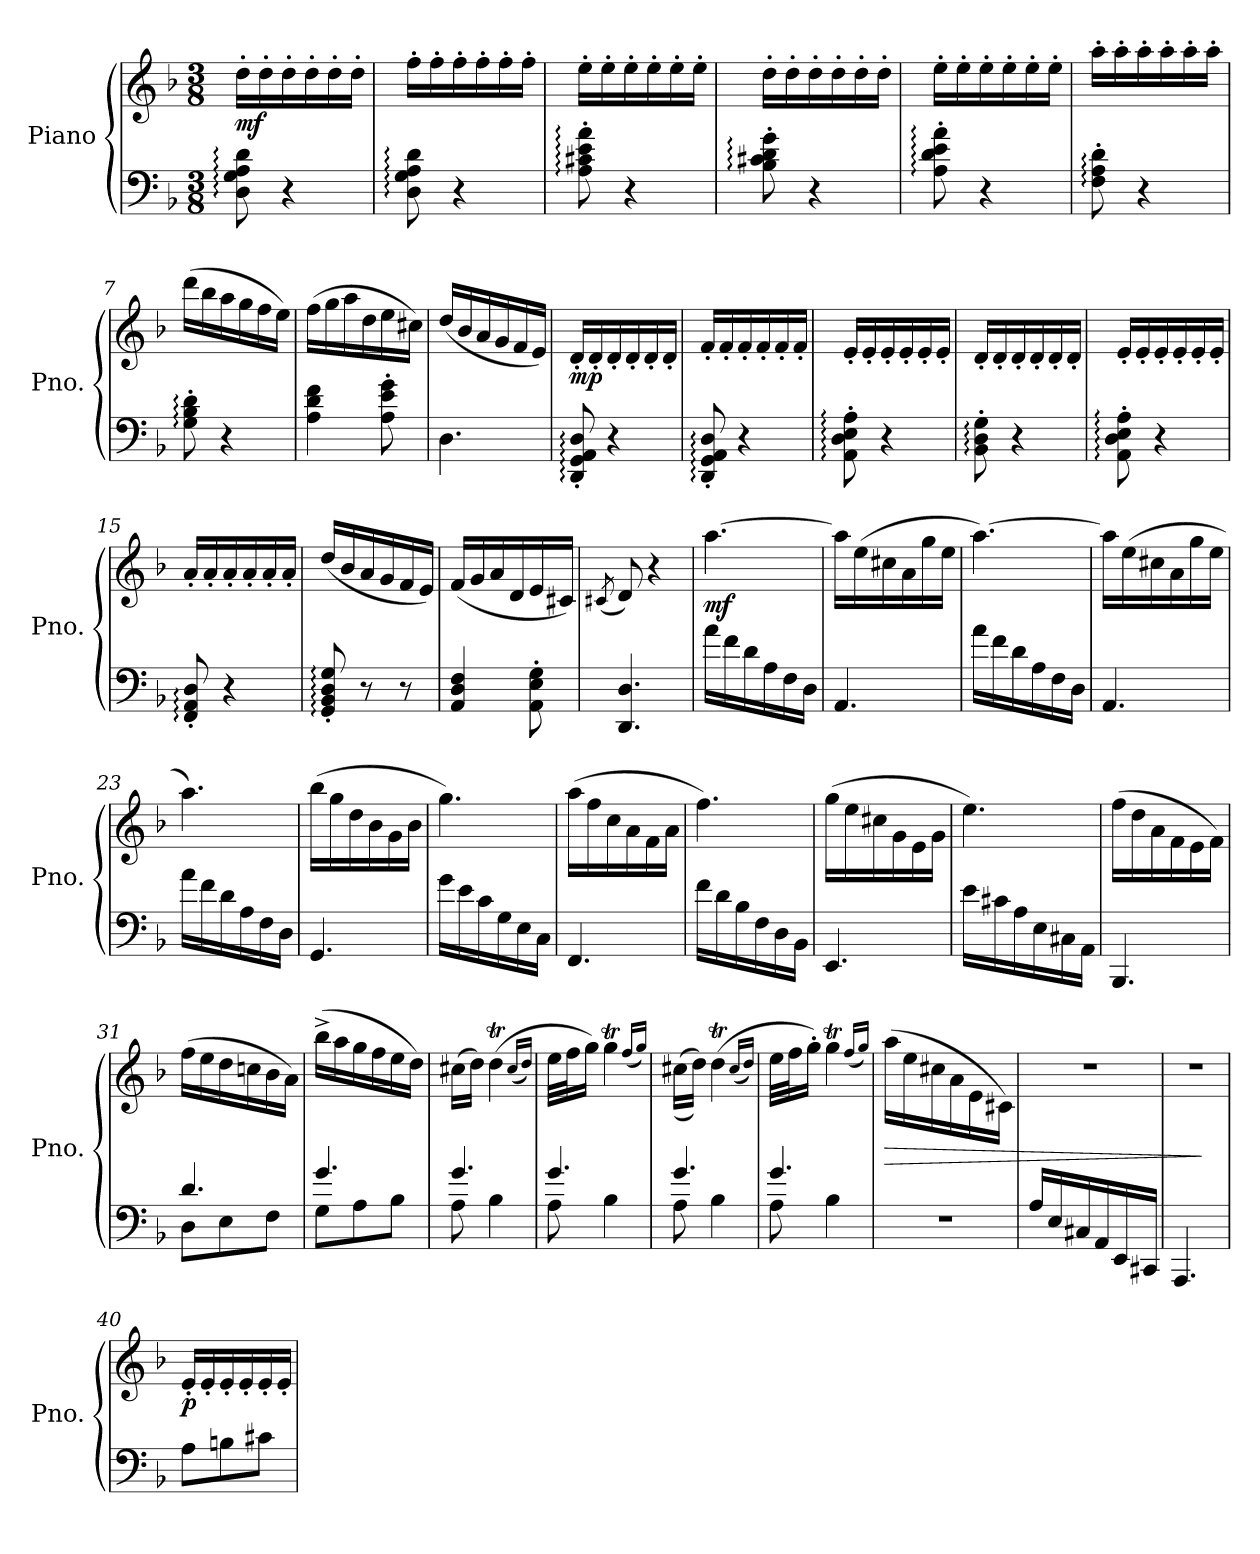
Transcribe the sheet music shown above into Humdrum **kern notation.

**kern	**kern	**dynam
*part1	*part1	*part1
*staff2	*staff1	*staff1/2
*I"Piano	*	*
*I'Pno.	*	*
*clefF4	*clefG2	*
*k[b-]	*k[b-]	*
*M3/8	*M3/8	*
*MM150	*MM150	*
=1	=1	=1
!	!	!LO:DY:b
8D\: 8G\: 8A\: 8d\:	16dd'\LL	mf
.	16dd'\	.
4r	16dd'\	.
.	16dd'\	.
.	16dd'\	.
.	16dd'\JJ	.
=2	=2	=2
8D\: 8G\: 8A\: 8d\:	16ff'\LL	.
.	16ff'\	.
4r	16ff'\	.
.	16ff'\	.
.	16ff'\	.
.	16ff'\JJ	.
=3	=3	=3
8A\:' 8c#X\:' 8e\:' 8a\:'	16ee'\LL	.
.	16ee'\	.
4r	16ee'\	.
.	16ee'\	.
.	16ee'\	.
.	16ee'\JJ	.
=4	=4	=4
8B-\:' 8c#X\:' 8d\:' 8g\:'	16dd'\LL	.
.	16dd'\	.
4r	16dd'\	.
.	16dd'\	.
.	16dd'\	.
.	16dd'\JJ	.
=5	=5	=5
8A\:' 8d\:' 8e\:' 8a\:'	16ee'\LL	.
.	16ee'\	.
4r	16ee'\	.
.	16ee'\	.
.	16ee'\	.
.	16ee'\JJ	.
!!LO:LB:g=z
=6	=6	=6
8F\:' 8A\:' 8d\:'	16aa'\LL	.
.	16aa'\	.
4r	16aa'\	.
.	16aa'\	.
.	16aa'\	.
.	16aa'\JJ	.
=7	=7	=7
8G\:' 8B-\:' 8d\:'	(16ddd\LL	.
.	16bb-\	.
4r	16aa\	.
.	16gg\	.
.	16ff\	.
.	16ee\JJ)	.
=8	=8	=8
4A\ 4d\ 4f\	(16ff\LL	.
.	16gg\	.
.	16aa\	.
.	16dd\	.
8A\' 8e\' 8g\'	16ee\	.
.	16cc#X\JJ)	.
=9	=9	=9
4.D\	(>16dd/LL	.
.	16b-/	.
.	16a/	.
.	16g/	.
.	16f/	.
.	16e/JJ)	.
=10	=10	=10
!	!	!LO:DY:b
8DD/:' 8GG/:' 8AA/:' 8D/:'	16d'/LL	mp
.	16d'/	.
4r	16d'/	.
.	16d'/	.
.	16d'/	.
.	16d'/JJ	.
!!LO:LB:g=z
=11	=11	=11
8DD/:' 8GG/:' 8AA/:' 8D/:'	16f'/LL	.
.	16f'/	.
4r	16f'/	.
.	16f'/	.
.	16f'/	.
.	16f'/JJ	.
=12	=12	=12
8AA\:' 8D\:' 8E\:' 8A\:'	16e'/LL	.
.	16e'/	.
4r	16e'/	.
.	16e'/	.
.	16e'/	.
.	16e'/JJ	.
=13	=13	=13
8BB-\:' 8D\:' 8G\:'	16d'/LL	.
.	16d'/	.
4r	16d'/	.
.	16d'/	.
.	16d'/	.
.	16d'/JJ	.
=14	=14	=14
8AA\:' 8D\:' 8E\:' 8A\:'	16e'/LL	.
.	16e'/	.
4r	16e'/	.
.	16e'/	.
.	16e'/	.
.	16e'/JJ	.
=15	=15	=15
8FF/:' 8AA/:' 8D/:'	16a'/LL	.
.	16a'/	.
4r	16a'/	.
.	16a'/	.
.	16a'/	.
.	16a'/JJ	.
!!LO:LB:g=z
=16	=16	=16
8GG/:' 8BB-/:' 8D/:' 8G/:'	(16dd/LL	.
.	16b-/	.
8r	16a/	.
.	16g/	.
8r	16f/	.
.	16e/JJ)	.
=17	=17	=17
4AA/ 4D/ 4F/	(16f/LL	.
.	16g/	.
.	16a/	.
.	16d/	.
8AA\' 8E\' 8G\'	16e/	.
.	16c#X/JJ)	.
=18	=18	=18
.	(8qc#X/	.
4.DD/ 4.D/	8d/)	.
.	4r	.
=19	=19	=19
!	!	!LO:DY:b
16a\LL	[4.aa\	mf
16f\	.	.
16d\	.	.
16A\	.	.
16F\	.	.
16D\JJ	.	.
=20	=20	=20
4.AA/	16aa\LL]	.
.	(16ee\	.
.	16cc#X\	.
.	16a\	.
.	16gg\	.
.	16ee\JJ	.
!!LO:LB:g=z
=21	=21	=21
16a\LL	[4.aa\)	.
16f\	.	.
16d\	.	.
16A\	.	.
16F\	.	.
16D\JJ	.	.
=22	=22	=22
4.AA/	16aa\LL]	.
.	(16ee\	.
.	16cc#X\	.
.	16a\	.
.	16gg\	.
.	16ee\JJ	.
=23	=23	=23
16a\LL	4.aa\)	.
16f\	.	.
16d\	.	.
16A\	.	.
16F\	.	.
16D\JJ	.	.
=24	=24	=24
4.GG/	(16bb-\LL	.
.	16gg\	.
.	16dd\	.
.	16b-\	.
.	16g\	.
.	16b-\JJ	.
=25	=25	=25
16g\LL	4.gg\)	.
16e\	.	.
16c\	.	.
16G\	.	.
16E\	.	.
16C\JJ	.	.
!!LO:PB:g=z
=26	=26	=26
4.FF/	(16aa\LL	.
.	16ff\	.
.	16cc\	.
.	16a\	.
.	16f\	.
.	16a\JJ	.
=27	=27	=27
16f\LL	4.ff\)	.
16d\	.	.
16B-\	.	.
16F\	.	.
16D\	.	.
16BB-\JJ	.	.
=28	=28	=28
4.EE/	(16gg\LL	.
.	16ee\	.
.	16cc#X\	.
.	16g\	.
.	16e\	.
.	16g\JJ	.
=29	=29	=29
16e\LL	4.ee\)	.
16c#X\	.	.
16A\	.	.
16E\	.	.
16C#X\	.	.
16AA\JJ	.	.
=30	=30	=30
4.BBB-/	(16ff\LL	.
.	16dd\	.
.	16a\	.
.	16f\	.
.	16e\	.
.	16f\JJ)	.
!!LO:LB:g=z
=31	=31	=31
*^	*	*
8D\L	4.d/	(16ff\LL	.
.	.	16ee\	.
8E\	.	16dd\	.
.	.	16ccn\	.
8F\J	.	16b-\	.
.	.	16a\JJ)	.
=32	=32	=32	=32
8G\L	4.g/	(16bb-^\LL	.
.	.	16aa\	.
8A\	.	16gg\	.
.	.	16ff\	.
8B-\J	.	16ee\	.
.	.	16dd\JJ)	.
=33	=33	=33	=33
8A\	4.g/	(16cc#X\LL	.
.	.	16dd\JJ)	.
4B-\	.	(4ddT\	.
.	.	(16qcc#/LL	.
.	.	16qdd/JJ)	.
=34	=34	=34	=34
8A\	4.g/	32ee\LLL	.
.	.	32ff\J	.
.	.	16gg\JJ)	.
4B-\	.	4ggT\	.
.	.	(16qff/LL	.
.	.	16qgg/JJ)	.
=35	=35	=35	=35
8A\	4.g/	((16cc#X\LL	.
.	.	16dd\JJ))	.
4B-\	.	(4ddT\	.
.	.	(16qcc#/LL	.
.	.	16qdd/JJ)	.
=36	=36	=36	=36
8A\	4.g/	32ee\LLL	.
.	.	32ff\J	.
.	.	16gg'\JJ)	.
4B-\	.	4ggT\	.
*v	*v	*	*
.	(16qff/LL	.
.	16qgg/JJ)	.
!!LO:LB:g=z
=37	=37	=37
!	!	!LO:HP:b
4.r	(16aa\LL	>
.	16ee\	.
.	16cc#X\	.
.	16a\	.
.	16e\	.
.	16c#X\JJ)	.
=38	=38	=38
16A/LL	4.r	.
16E/	.	.
16C#X/	.	.
16AA/	.	.
16EE/	.	.
16CC#X/JJ	.	.
=39	=39	=39
4.AAA/	4.r	.
.	.	]
=40	=40	=40
!	!	!LO:DY:b
8A\L	16e'/LL	p
.	16e'/	.
8Bn\	16e'/	.
.	16e'/	.
8c#X\J	16e'/	.
.	16e'/JJ	.
=	=	=
*-	*-	*-
